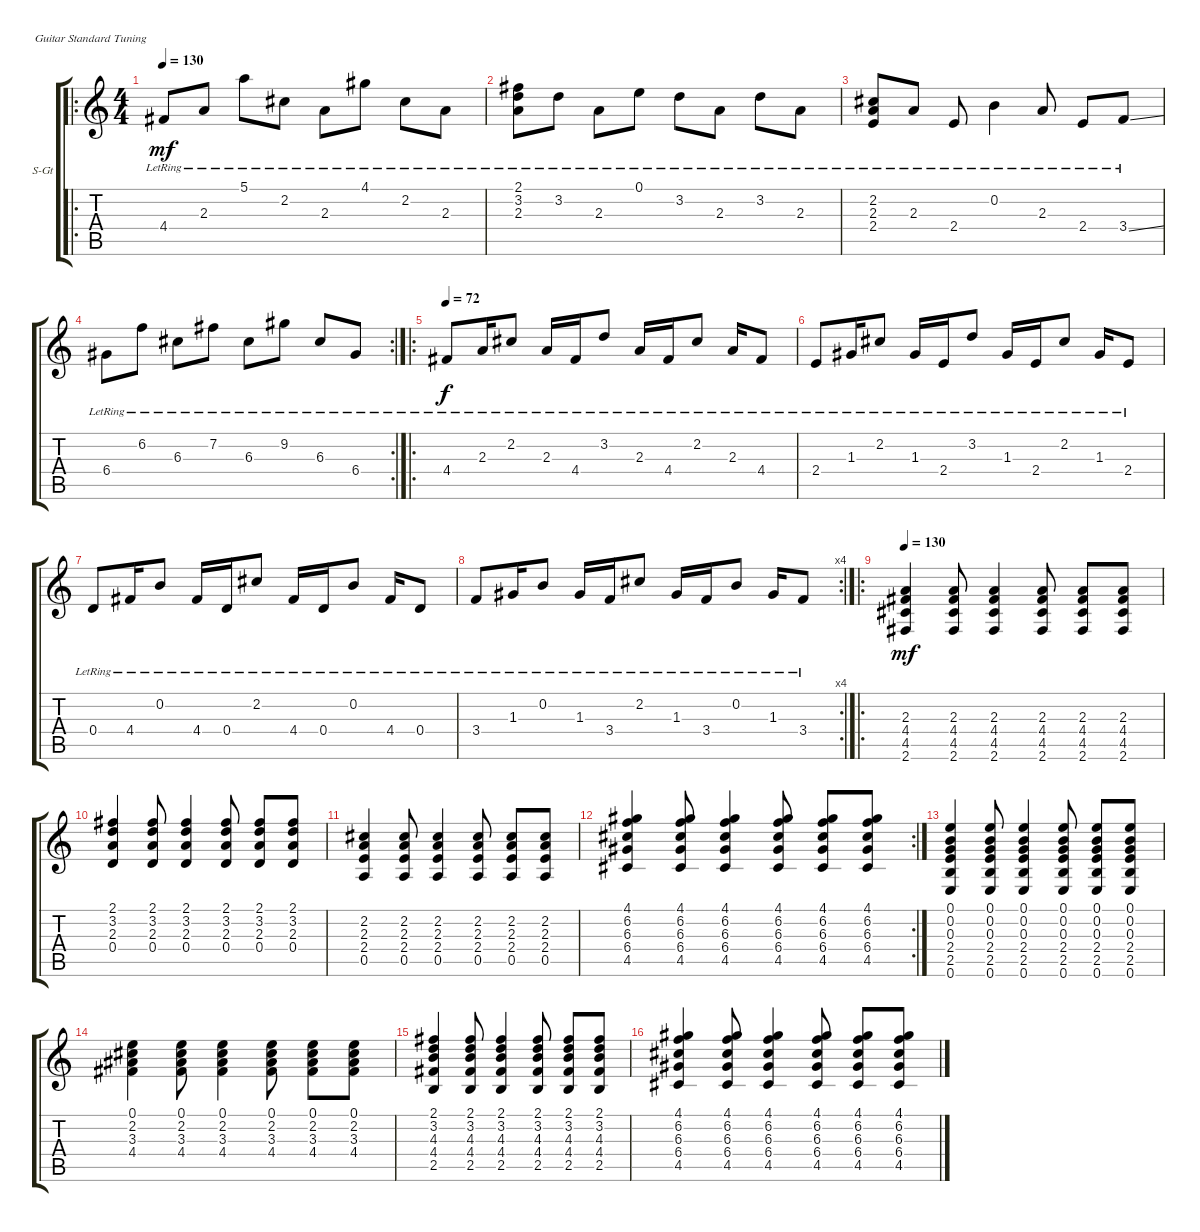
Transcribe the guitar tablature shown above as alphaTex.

\defaultSystemsLayout 4
\bracketExtendMode groupsimilarinstruments
\firstSystemTrackNameOrientation horizontal
\otherSystemsTrackNameOrientation horizontal
\track ("Steel Guitar" "S-Gt") {instrument acousticguitarsteel}
\staff {score tabs}
\tuning (E4 B3 G3 D3 A2 E2)
\ro
\ts (4 4)
\tempo 130
\clef g2
\ks c
4.4{lr}.8{dy mf} 2.3{lr}.8 5.1{lr}.8 2.2{lr}.8 2.3{lr}.8 4.1{lr}.8 2.2{lr}.8 2.3{lr}.8 |
(2.1{lr} 3.2{lr} 2.3{lr}).8 3.2{lr}.8 2.3{lr}.8 0.1{lr}.8 3.2{lr}.8 2.3{lr}.8 3.2{lr}.8 2.3{lr}.8 |
(2.3{lr} 2.2{lr} 2.4{lr}).8 2.3{lr}.8 2.4{lr}.8 0.2{lr}.4 2.3{lr}.8 2.4{lr}.8 3.4{ss lr}.8 |
\rc 2
6.4{lr}.8 6.2{lr}.8 6.3{lr}.8 7.2{lr}.8 6.3{lr}.8 9.2{lr}.8 6.3{lr}.8 6.4{lr}.8 |
\ro
\tempo 72
4.4{lr}.8{dy f} 2.3{lr}.16 2.2{lr}.8 2.3{lr}.16 4.4{lr}.16 3.2{lr}.8 2.3{lr}.16 4.4{lr}.16 2.2{lr}.8 2.3{lr}.16 4.4{lr}.8 |
2.4{lr}.8 1.3{lr}.16 2.2{lr}.8 1.3{lr}.16 2.4{lr}.16 3.2{lr}.8 1.3{lr}.16 2.4{lr}.16 2.2{lr}.8 1.3{lr}.16 2.4{lr}.8 |
0.4{lr}.8 4.4{lr}.16 0.2{lr}.8 4.4{lr}.16 0.4{lr}.16 2.2{lr}.8 4.4{lr}.16 0.4{lr}.16 0.2{lr}.8 4.4{lr}.16 0.4{lr}.8 |
\rc 4
3.4{lr}.8 1.3{lr}.16 0.2{lr}.8 1.3{lr}.16 3.4{lr}.16 2.2{lr}.8 1.3{lr}.16 3.4{lr}.16 0.2{lr}.8 1.3{lr}.16 3.4{lr}.8 |
\ro
\tempo 130
(2.6 4.5 4.4 2.3).4{dy mf} (2.3 2.6 4.5 4.4).8 (2.3 4.4 4.5 2.6).4 (2.3 4.4 4.5 2.6).8 (2.3 2.6 4.5 4.4).8 (2.3 4.4 4.5 2.6).8 |
(0.4 2.3 3.2 2.1).4 (0.4 2.3 3.2 2.1).8 (0.4 2.3 3.2 2.1).4 (0.4 2.3 3.2 2.1).8 (0.4 2.3 3.2 2.1).8 (0.4 2.3 3.2 2.1).8 |
(0.5 2.4 2.3 2.2).4 (0.5 2.4 2.3 2.2).8 (0.5 2.4 2.3 2.2).4 (0.5 2.4 2.3 2.2).8 (0.5 2.4 2.3 2.2).8 (0.5 2.4 2.3 2.2).8 |
\rc 2
(4.5 6.4 6.3 6.2 4.1).4 (4.5 6.4 6.3 6.2 4.1).8 (4.5 6.4 6.3 6.2 4.1).4 (4.5 6.4 6.3 6.2 4.1).8 (4.5 6.4 6.3 6.2 4.1).8 (4.5 6.4 6.3 6.2 4.1).8 |
(0.6 2.5 2.4 0.3 0.2 0.1).4 (0.6 2.5 2.4 0.3 0.2 0.1).8 (0.6 2.5 2.4 0.3 0.2 0.1).4 (0.6 2.5 2.4 0.3 0.2 0.1).8 (0.6 2.5 2.4 0.3 0.2 0.1).8 (0.6 2.5 2.4 0.3 0.2 0.1).8 |
(4.4 3.3 2.2 0.1).4 (4.4 3.3 2.2 0.1).8 (4.4 3.3 2.2 0.1).4 (4.4 3.3 2.2 0.1).8 (4.4 3.3 2.2 0.1).8 (4.4 3.3 2.2 0.1).8 |
(2.5 4.4 4.3 3.2 2.1).4 (2.5 4.4 4.3 3.2 2.1).8 (2.5 4.4 4.3 3.2 2.1).4 (2.5 4.4 4.3 3.2 2.1).8 (2.5 4.4 4.3 3.2 2.1).8 (2.5 4.4 4.3 3.2 2.1).8 |
(4.5 6.4 6.3 6.2 4.1).4 (4.5 6.4 6.3 6.2 4.1).8 (4.5 6.4 6.3 6.2 4.1).4 (4.5 6.4 6.3 6.2 4.1).8 (4.5 6.4 6.3 6.2 4.1).8 (4.5 6.4 6.3 6.2 4.1).8
